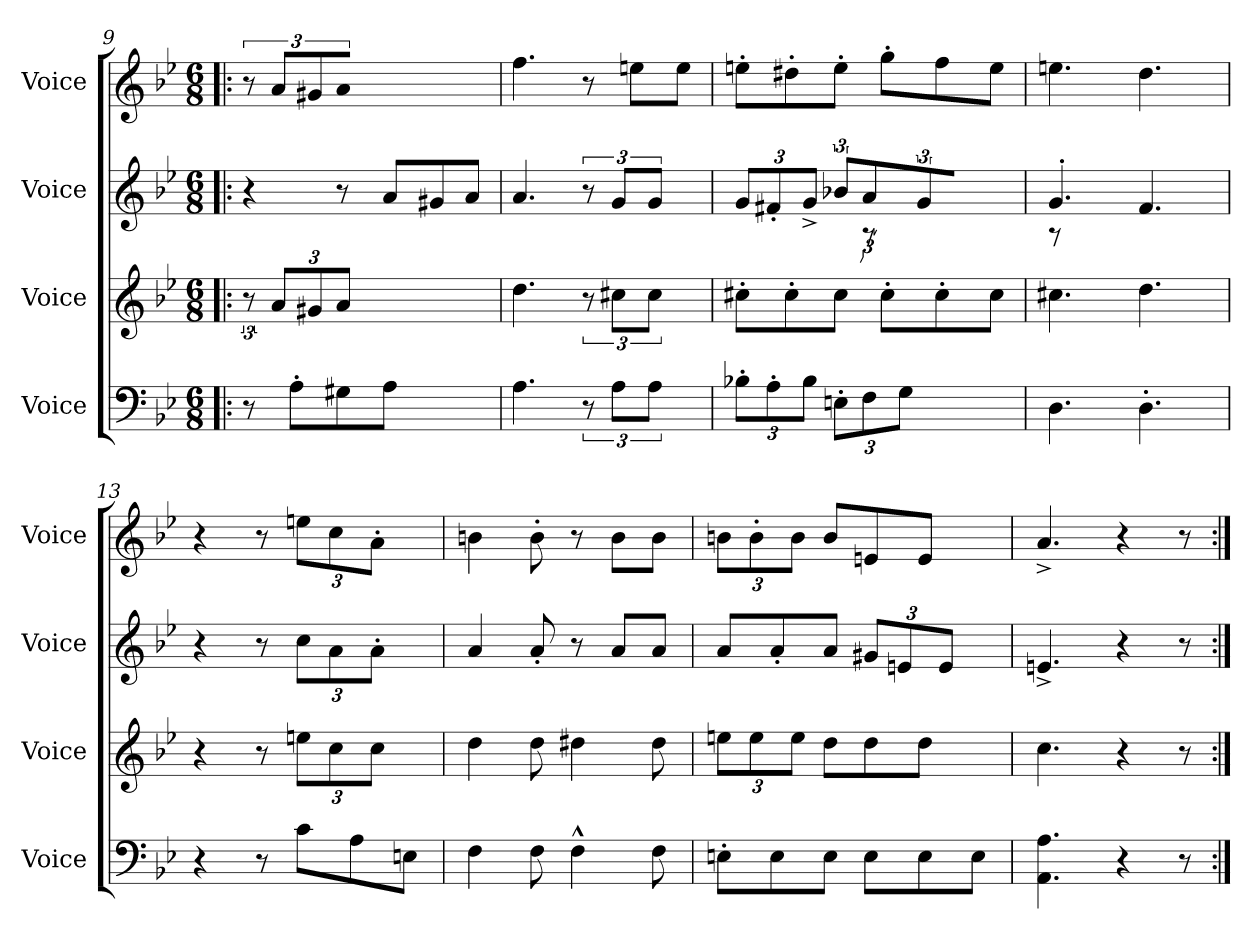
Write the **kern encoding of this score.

**kern	**kern	**kern	**kern
*part4	*part3	*part2	*part1
*staff4	*staff3	*staff2	*staff1
*I"Voice	*I"Voice	*I"Voice	*I"Voice
*I'Voice	*I'Voice	*I'Voice	*I'Voice
!!LO:PB:g=z
*clefF4	*clefG2	*clefG2	*clefG2
*k[b-e-]	*k[b-e-]	*k[b-e-]	*k[b-e-]
*M6/8	*M6/8	*M6/8	*M6/8
=9!|:	=9!|:	=9!|:	=9!|:
8r	12r	4r	12r
.	12a/L	.	12a/L
8A'<\L	.	.	.
.	12g#X/	.	12g#X/
8G#X\	12a/J	8r	8a/J
.	12%5ryy	.	.
8A\J	.	8a/L	4.ryy
4ryy	.	8g#X/	.
.	.	8a/J	.
=10	=10	=10	=10
4.A\	4.dd\	4.a/	4.ff\
12r	12r	12r	8r
12A\L	12cc#X\L	12g/L	.
.	.	.	8ee\L
12A\J	12cc#\J	12g/J	.
8ryy	8ryy	8ryy	8ee\J
=11	=11	=11	=11
*	*	*^	*
12B-X'<\L	8cc#X'<\L	12g/L	3ryy	8ee'<\L
12A'<\	.	12f#X'</	.	.
.	8cc#'<\	.	.	8dd#X'<\
12B-\J	.	12g^</J	.	.
12E'<\L	8cc#\J	12b-X/L	.	8ee'<\J
12F\	.	8a/	12rG	.
.	8cc#'<\L	.	.	8gg'<\L
12G\J	.	.	24%5ryy	.
.	.	12g/J	.	.
4ryy	8cc#'>\	.	.	8ff\
.	.	24%5ryy	.	.
.	8cc#\J	.	8ryy	8ee\J
=12	=12	=12	=12	=12
4.D\	4.cc#X\	4.g'</	8rG	4.ee\
.	.	.	2ryy	.
4.D'<\	4.dd\	4.f/	.	4.dd\
.	.	.	8ryy	.
*	*	*v	*v	*
!!LO:LB:g=z
=13	=13	=13	=13
4r	4r	4r	4r
8r	8r	8r	8r
8c\L	12ee\L	12cc\L	12ee\L
.	12cc\	12a\	12cc\
8A\	.	.	.
.	12cc\J	12a'<\J	12a'<\J
8E\J	8ryy	8ryy	8ryy
=14	=14	=14	=14
4F\	4dd\	4a/	4b\
8F\	8dd\	8a'</	8b'<\
4F^^>\	4dd#X\	8r	8r
.	.	8a/L	8b\L
8F\	8dd#\	8a/J	8b\J
=15	=15	=15	=15
8E'<\L	12ee\L	8a/L	12b\L
.	12ee\	.	12b'<\
8E\	.	8a'</	.
.	12ee\J	.	12b\J
8E\J	8dd\L	8a/J	8b/L
8E\L	8dd\	12g#X/L	8e/
.	.	12e/	.
8E\	8dd\J	.	8e/J
.	.	12e/J	.
8E\J	8ryy	8ryy	8ryy
=16	=16	=16	=16
4.AA\ 4.A\	4.cc\	4.e^</	4.a^</
4r	4r	4r	4r
8r	8r	8r	8r
=:|!	=:|!	=:|!	=:|!
*-	*-	*-	*-
